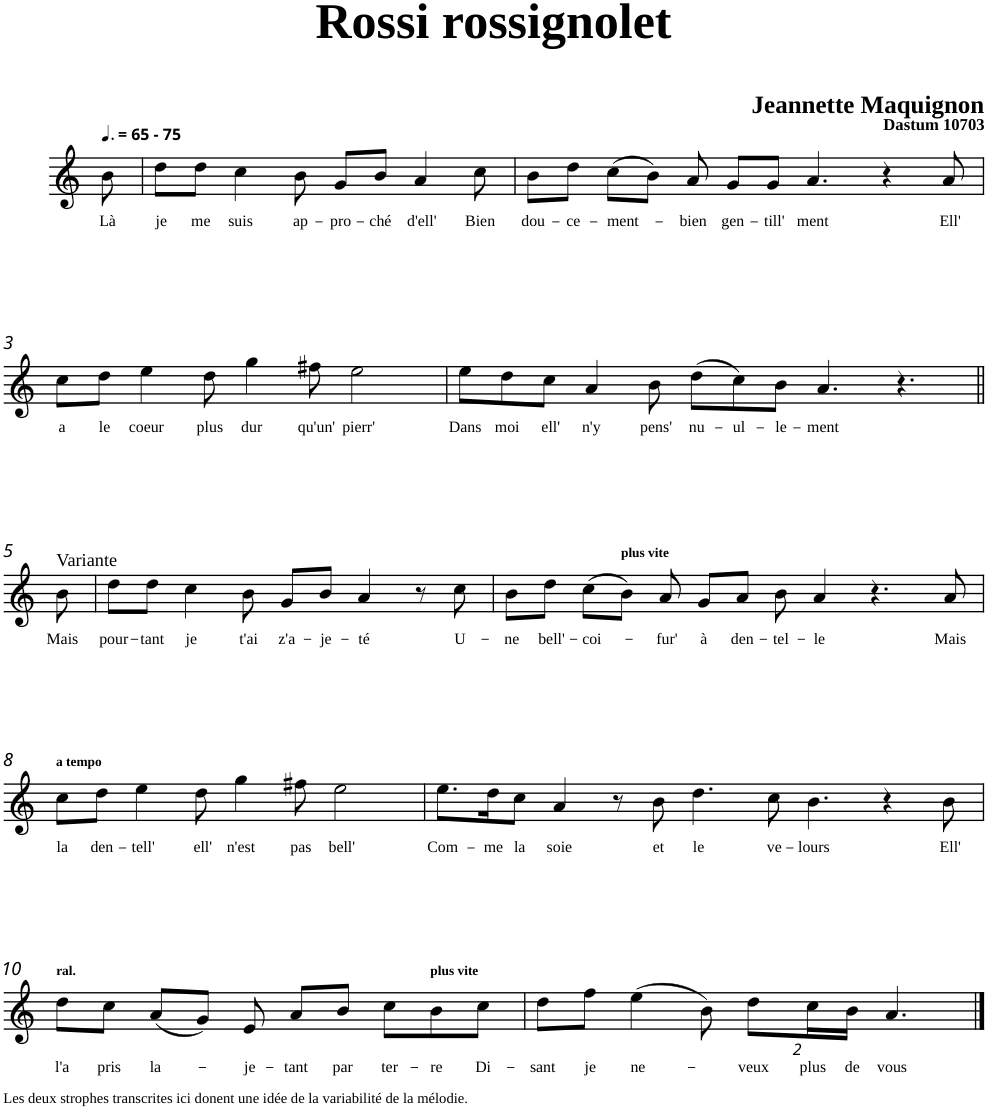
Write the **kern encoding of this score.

**kern	**text
*part1	*part1
*staff1	*staff1
*clefG2	*
*k[]	*
=	=
!LO:TX:a:B:t=- 75	!
!	!LO:LY:b
8b\	Là
=1	=1
!	!LO:LY:b
8dd\L	je
!	!LO:LY:b
8dd\J	me
!	!LO:LY:b
4cc\	suis
!	!LO:LY:b
8b\	ap-
!	!LO:LY:b
8g/L	-pro-
!	!LO:LY:b
8b/J	-ché
!	!LO:LY:b
[8a/	d'ell'
8ryy	.
!	!LO:LY:b
8cc\	Bien
=2	=2
!	!LO:LY:b
8b\L	dou-
8a/]	.
!	!LO:LY:b
8dd\J	-ce-
!	!LO:LY:b
(>8cc\L	-ment-
8b\J)	.
!	!LO:LY:b
8a/	-bien
!	!LO:LY:b
8g/L	gen-
!	!LO:LY:b
8g/J	-till'
!	!LO:LY:b
[8a/	ment
8ryy	.
4r	.
!	!LO:LY:b
8a/	Ell'
!!LO:LB:g=z
=3	=3
!	!LO:LY:b
8cc\L	a
4a/]	.
!	!LO:LY:b
8dd\J	le
!	!LO:LY:b
4ee\	coeur
!	!LO:LY:b
8dd\	plus
!	!LO:LY:b
4gg\	dur
!	!LO:LY:b
8ff#X\	qu'un'
!	!LO:LY:b
2ee\	pierr'
=4	=4
!	!LO:LY:b
8ee\L	Dans
!	!LO:LY:b
8dd\	moi
!	!LO:LY:b
8cc\J	ell'
!	!LO:LY:b
4a/	n'y
!	!LO:LY:b
8b\	pens'
!	!LO:LY:b
(>8dd\L	nu-
!	!LO:LY:b
8cc\)	-ul-
!	!LO:LY:b
8b\J	-le-
!	!LO:LY:b
4.a/	-ment
4.r	.
!!LO:LB:g=z
=5||	=5||
!LO:TX:a:t=Variante	!
!	!LO:LY:b
8b\	Mais
=6	=6
!	!LO:LY:b
8dd\L	pour-
!	!LO:LY:b
8dd\J	-tant
!	!LO:LY:b
4cc\	je
!	!LO:LY:b
8b\	t'ai
!	!LO:LY:b
8g/L	z'a-
!	!LO:LY:b
8b/J	-je-
!	!LO:LY:b
[8a/	-té
8ryy	.
8r	.
!	!LO:LY:b
8cc\	U-
=7	=7
!	!LO:LY:b
8b\L	-ne
8a/]	.
!	!LO:LY:b
8dd\J	bell'-
!LO:TX:a:B:t=plus vite	!
!	!LO:LY:b
(>8cc\L	-coi-
8b\J)	.
!	!LO:LY:b
8a/	-fur'
!	!LO:LY:b
8g/L	à
!	!LO:LY:b
8a/J	den-
!	!LO:LY:b
8b\	-tel-
!	!LO:LY:b
4a/	-le
4.r	.
!	!LO:LY:b
8a/	Mais
!!LO:LB:g=z
=8	=8
!LO:TX:a:B:t=a tempo	!
!	!LO:LY:b
8cc\L	la
!	!LO:LY:b
8dd\J	den-
!	!LO:LY:b
4ee\	-tell'
!	!LO:LY:b
8dd\	ell'
!	!LO:LY:b
4gg\	n'est
!	!LO:LY:b
8ff#X\	pas
!	!LO:LY:b
2ee\	bell'
=9	=9
!	!LO:LY:b
8.ee\L	Com-
!	!LO:LY:b
16dd\K	-me
!	!LO:LY:b
8cc\J	la
!	!LO:LY:b
4a/	soie
8r	.
!	!LO:LY:b
8b\	et
!	!LO:LY:b
[8dd\	le
4ryy	.
!	!LO:LY:b
8cc\	ve-
!	!LO:LY:b
4.b\	-lours
4r	.
!	!LO:LY:b
8b\	Ell'
!!LO:LB:g=z
=10	=10
!LO:TX:a:B:t=ral.	!
!	!LO:LY:b
8dd\L	l'a
4dd\]	.
!	!LO:LY:b
8cc\J	pris
!	!LO:LY:b
(<8a/L	la-
8g/J)	.
!	!LO:LY:b
8e/	-je-
!	!LO:LY:b
8a/L	-tant
!LO:TX:a:B:t=plus vite	!
!	!LO:LY:b
8b/J	par
!	!LO:LY:b
8cc\L	ter-
!	!LO:LY:b
8b\	-re
!	!LO:LY:b
8cc\J	Di-
=11	=11
!	!LO:LY:b
8dd\L	-sant
!	!LO:LY:b
8ff\J	je
!	!LO:LY:b
(>4ee\	ne-
8b\)	.
*Xbrackettup	*
!	!LO:LY:b
16%3dd\L	-veux
!	!LO:LY:b
32%3cc\L	plus
!	!LO:LY:b
32%3b\JJ	de
!	!LO:LY:b
4.a/	vous
==	==
*-	*-
